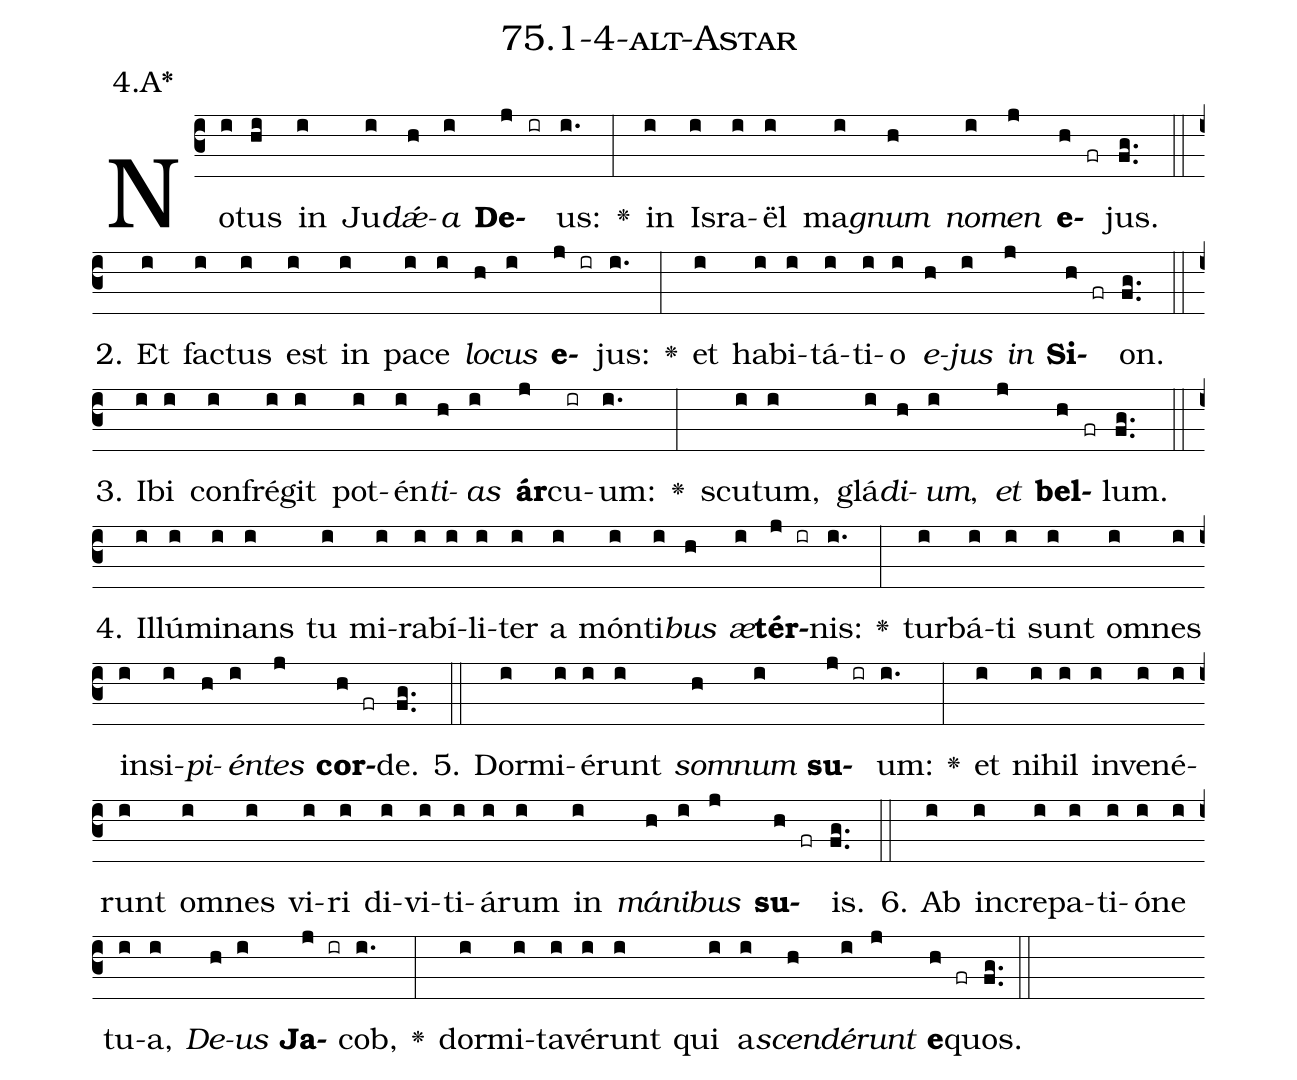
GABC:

name: 75.1-4-alt-Astar;
annotation: 4.A*;
%%
(c3)No(i)tus(hi) in(i) Ju(i)<i>dǽ</i>(h)<i>a</i>(i) <b>De</b>(j ir)us:(i.) <v>\greheightstar</v>(:) in(i) Is(i)ra(i)ël(i) ma(i)<i>gnum</i>(h) <i>no</i>(i)<i>men</i>(j) <b>e</b>(h fr)jus.(fg..) (::)
2. Et(i) fac(i)tus(i) est(i) in(i) pa(i)ce(i) <i>lo</i>(h)<i>cus</i>(i) <b>e</b>(j ir)jus:(i.) <v>\greheightstar</v>(:) et(i) ha(i)bi(i)tá(i)ti(i)o(i) <i>e</i>(h)<i>jus</i>(i) <i>in</i>(j) <b>Si</b>(h fr)on.(fg..) (::)
3. I(i)bi(i) con(i)fré(i)git(i) pot(i)én(i)<i>ti</i>(h)<i>as</i>(i) <b>ár</b>(j)cu(ir)um:(i.) <v>\greheightstar</v>(:) scu(i)tum,(i) glá(i)<i>di</i>(h)<i>um</i>,(i) <i>et</i>(j) <b>bel</b>(h fr)lum.(fg..) (::)
4. Il(i)lú(i)mi(i)nans(i) tu(i) mi(i)ra(i)bí(i)li(i)ter(i) a(i) món(i)ti(i)<i>bus</i>(h) <i>æ</i>(i)<b>tér</b>(j ir)nis:(i.) <v>\greheightstar</v>(:) tur(i)bá(i)ti(i) sunt(i) om(i)nes(i) in(i)si(i)<i>pi</i>(h)<i>én</i>(i)<i>tes</i>(j) <b>cor</b>(h fr)de.(fg..) (::)
5. Dor(i)mi(i)é(i)runt(i) <i>som</i>(h)<i>num</i>(i) <b>su</b>(j ir)um:(i.) <v>\greheightstar</v>(:) et(i) ni(i)hil(i) in(i)ve(i)né(i)runt(i) om(i)nes(i) vi(i)ri(i) di(i)vi(i)ti(i)á(i)rum(i) in(i) <i>má</i>(h)<i>ni</i>(i)<i>bus</i>(j) <b>su</b>(h fr)is.(fg..) (::)
6. Ab(i) in(i)cre(i)pa(i)ti(i)ó(i)ne(i) tu(i)a,(i) <i>De</i>(h)<i>us</i>(i) <b>Ja</b>(j ir)cob,(i.) <v>\greheightstar</v>(:) dor(i)mi(i)ta(i)vé(i)runt(i) qui(i) a(i)<i>scen</i>(h)<i>dé</i>(i)<i>runt</i>(j) <b>e</b>(h fr)quos.(fg..) (::)
